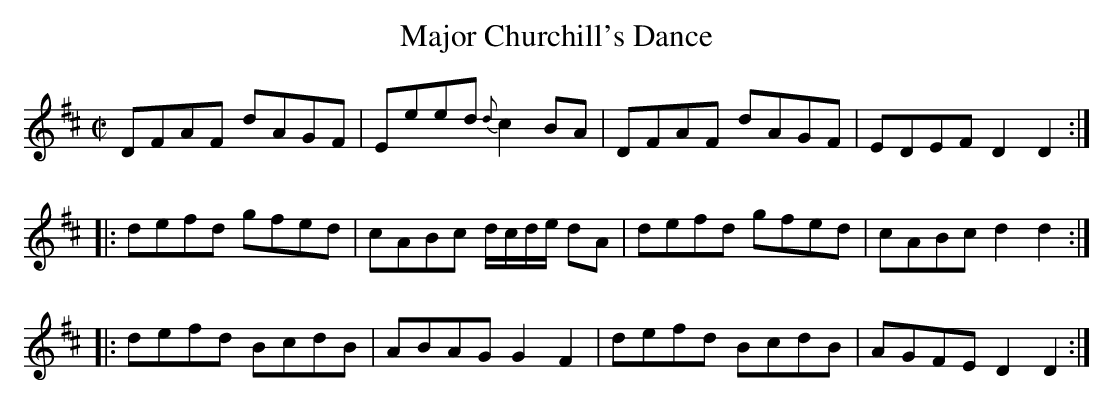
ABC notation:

X:1
T:Major Churchill's Dance
M:C|
K:D major
DFAF dAGF| Eeed {d}c2BA| DFAF dAGF| EDEF D2D2::
defd gfed| cABc d/c/d/e/ dA| defd gfed| cABc d2d2::
defd BcdB| ABAG G2F2| defd BcdB| AGFE D2D2:|
